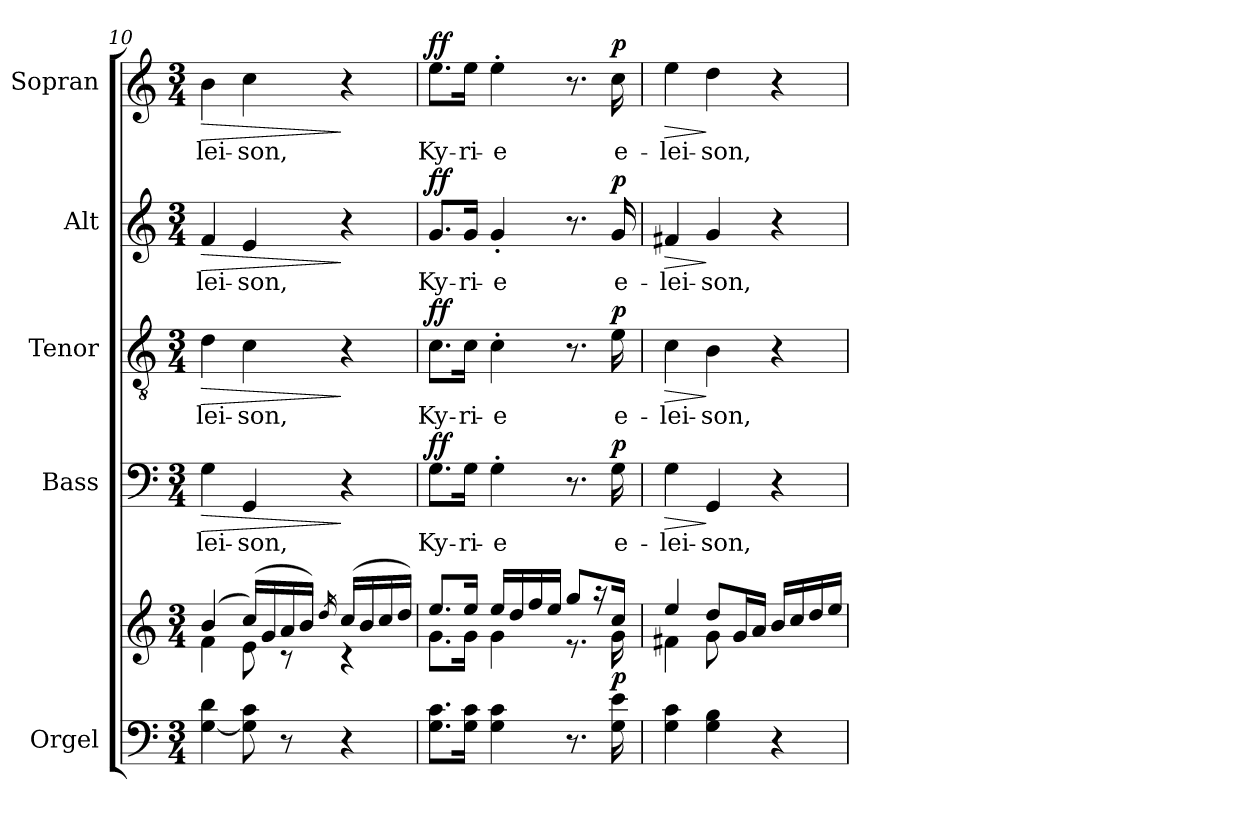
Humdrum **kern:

**kern	**kern	**dynam	**kern	**text	**dynam	**kern	**text	**dynam	**kern	**text	**dynam	**kern	**text	**dynam
*part5	*part5	*part5	*part4	*part4	*part4	*part3	*part3	*part3	*part2	*part2	*part2	*part1	*part1	*part1
*staff6	*staff5	*staff5/6	*staff4	*staff4	*staff4	*staff3	*staff3	*staff3	*staff2	*staff2	*staff2	*staff1	*staff1	*staff1
*I"Orgel	*	*	*I"Bass	*	*	*I"Tenor	*	*	*I"Alt	*	*	*I"Sopran	*	*
*I'Org.	*	*	*I'B.	*	*	*I'T.	*	*	*I'A.	*	*	*I'S.	*	*
*clefF4	*clefG2	*	*clefF4	*	*	*clefGv2	*	*	*clefG2	*	*	*clefG2	*	*
*k[]	*k[]	*	*k[]	*	*	*k[]	*	*	*k[]	*	*	*k[]	*	*
*C:	*C:	*	*C:	*	*	*C:	*	*	*C:	*	*	*C:	*	*
*M3/4	*M3/4	*	*M3/4	*	*	*M3/4	*	*	*M3/4	*	*	*M3/4	*	*
=10	=10	=10	=10	=10	=10	=10	=10	=10	=10	=10	=10	=10	=10	=10
*	*^	*	*	*	*	*	*	*	*	*	*	*	*	*
!	!	!	!	!	!LO:LY:b	!LO:HP:b	!	!LO:LY:b	!LO:HP:b	!	!LO:LY:b	!LO:HP:b	!	!LO:LY:b	!LO:HP:b
[<4G\ 4d\	(4b/	4f\	.	4G\	-lei-	>	4d\	-lei-	>	4f/	-lei-	>	4b\	-lei-	>
!	!	!	!	!	!LO:LY:b	!	!	!LO:LY:b	!	!	!LO:LY:b	!	!	!LO:LY:b	!
8G\] 8c\	(>16cc/LL)	8e\	.	4GG/	-son,	.	4c\	-son,	.	4e/	-son,	.	4cc\	-son,	.
.	16g/	.	.	.	.	.	.	.	.	.	.	.	.	.	.
8r	16a/	8rc	.	.	.	.	.	.	.	.	.	.	.	.	.
.	16b/JJ)	.	.	.	.	.	.	.	.	.	.	.	.	.	.
.	16qdd/	.	.	.	.	.	.	.	.	.	.	.	.	.	.
4r	(>16cc/LL	4rc	.	4r	.	]	4r	.	]	4r	.	]	4r	.	]
.	16b/	.	.	.	.	.	.	.	.	.	.	.	.	.	.
.	16cc/	.	.	.	.	.	.	.	.	.	.	.	.	.	.
.	16dd/JJ)	.	.	.	.	.	.	.	.	.	.	.	.	.	.
=11	=11	=11	=11	=11	=11	=11	=11	=11	=11	=11	=11	=11	=11	=11	=11
!	!	!	!	!	!LO:LY:b	!LO:DY:a	!	!LO:LY:b	!LO:DY:a	!	!LO:LY:b	!LO:DY:a	!	!LO:LY:b	!LO:DY:a
8.G\ 8.c\L	8.ee/L	8.g\L	.	8.G\L	Ky-	ff	8.c\L	Ky-	ff	8.g/L	Ky-	ff	8.ee\L	Ky-	ff
!	!	!	!	!	!LO:LY:b	!	!	!LO:LY:b	!	!	!LO:LY:b	!	!	!LO:LY:b	!
16G\ 16c\Jk	16ee/Jk	16g\Jk	.	16G\Jk	-ri-	.	16c\Jk	-ri-	.	16g/Jk	-ri-	.	16ee\Jk	-ri-	.
!	!	!	!	!	!LO:LY:b	!	!	!LO:LY:b	!	!	!LO:LY:b	!	!	!LO:LY:b	!
4G\ 4c\	16ee/LL	4g\	.	4G'>\	-e	.	4c'>\	-e	.	4g'</	-e	.	4ee'>\	-e	.
.	16dd/	.	.	.	.	.	.	.	.	.	.	.	.	.	.
.	16ff/	.	.	.	.	.	.	.	.	.	.	.	.	.	.
.	16ee/JJ	.	.	.	.	.	.	.	.	.	.	.	.	.	.
8.r	8gg/L	8.r	.	8.r	.	.	8.r	.	.	8.r	.	.	8.r	.	.
.	16r	.	.	.	.	.	.	.	.	.	.	.	.	.	.
!	!	!	!LO:DY:b	!	!LO:LY:b	!LO:DY:a	!	!LO:LY:b	!LO:DY:a	!	!LO:LY:b	!LO:DY:a	!	!LO:LY:b	!LO:DY:a
16G\ 16e\	16cc/Jk	16g\	p	16G\	e-	p	16e\	e-	p	16g/	e-	p	16cc\	e-	p
=12	=12	=12	=12	=12	=12	=12	=12	=12	=12	=12	=12	=12	=12	=12	=12
!	!	!	!	!	!LO:LY:b	!LO:HP:b	!	!LO:LY:b	!LO:HP:b	!	!LO:LY:b	!LO:HP:b	!	!LO:LY:b	!LO:HP:b
4G\ 4c\	4ee/	4f#X\	.	4G\	-lei-	>	4c\	-lei-	>	4f#X/	-lei-	>	4ee\	-lei-	>
!	!	!	!	!	!LO:LY:b	!	!	!LO:LY:b	!	!	!LO:LY:b	!	!	!LO:LY:b	!
4G\ 4B\	8dd/L	8g\	.	4GG/	-son,	]	4B\	-son,	]	4g/	-son,	]	4dd\	-son,	]
.	16g/L	8ryy	.	.	.	.	.	.	.	.	.	.	.	.	.
.	16a/JJ	.	.	.	.	.	.	.	.	.	.	.	.	.	.
4r	16b/LL	4ryy	.	4r	.	.	4r	.	.	4r	.	.	4r	.	.
.	16cc/	.	.	.	.	.	.	.	.	.	.	.	.	.	.
.	16dd/	.	.	.	.	.	.	.	.	.	.	.	.	.	.
.	16ee/JJ	.	.	.	.	.	.	.	.	.	.	.	.	.	.
*	*v	*v	*	*	*	*	*	*	*	*	*	*	*	*	*
=	=	=	=	=	=	=	=	=	=	=	=	=	=	=
*-	*-	*-	*-	*-	*-	*-	*-	*-	*-	*-	*-	*-	*-	*-
